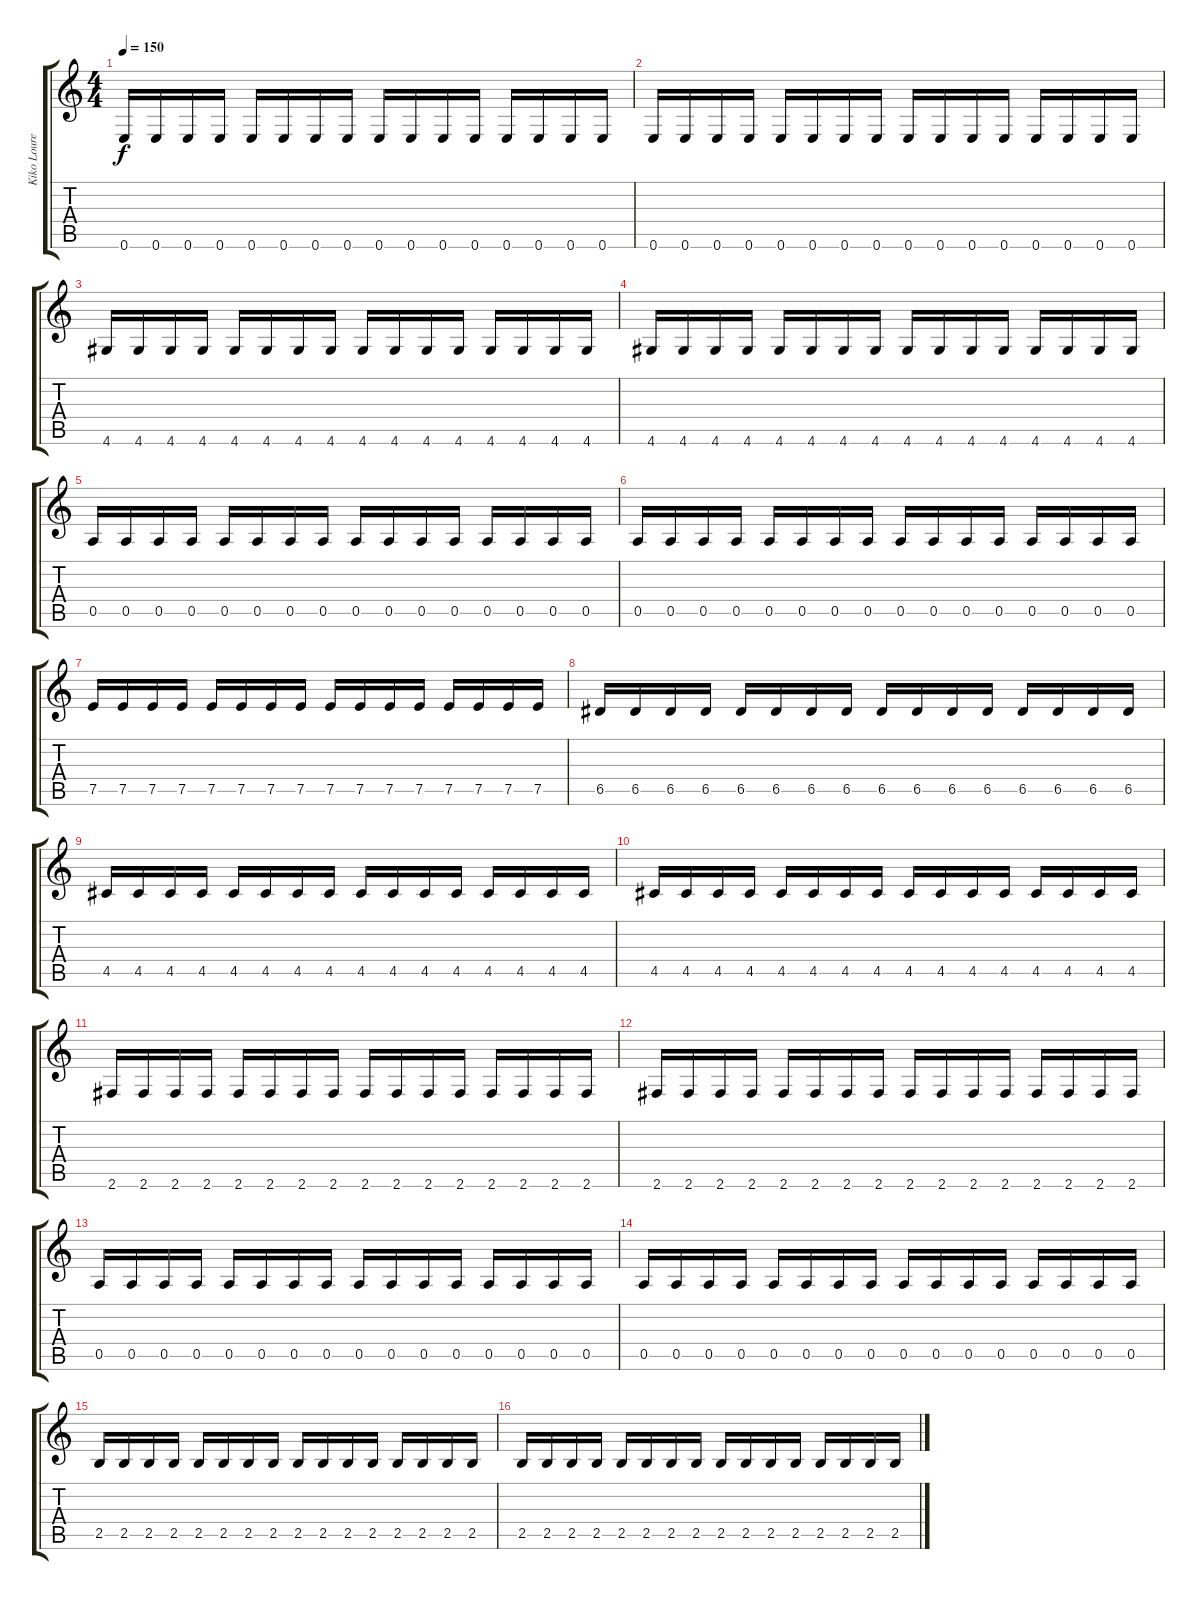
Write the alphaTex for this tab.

\track ("Kiko Loureiro" "Kiko Loure") {instrument distortionguitar}
\staff {score tabs}
\tuning (E4 B3 G3 D3 A2 E2) {hide}
\ts (4 4)
\tempo 150
\clef g2
\ks c
0.6.16{dy f} 0.6.16 0.6.16 0.6.16 0.6.16 0.6.16 0.6.16 0.6.16 0.6.16 0.6.16 0.6.16 0.6.16 0.6.16 0.6.16 0.6.16 0.6.16 |
0.6.16 0.6.16 0.6.16 0.6.16 0.6.16 0.6.16 0.6.16 0.6.16 0.6.16 0.6.16 0.6.16 0.6.16 0.6.16 0.6.16 0.6.16 0.6.16 |
4.6.16 4.6.16 4.6.16 4.6.16 4.6.16 4.6.16 4.6.16 4.6.16 4.6.16 4.6.16 4.6.16 4.6.16 4.6.16 4.6.16 4.6.16 4.6.16 |
4.6.16 4.6.16 4.6.16 4.6.16 4.6.16 4.6.16 4.6.16 4.6.16 4.6.16 4.6.16 4.6.16 4.6.16 4.6.16 4.6.16 4.6.16 4.6.16 |
0.5.16 0.5.16 0.5.16 0.5.16 0.5.16 0.5.16 0.5.16 0.5.16 0.5.16 0.5.16 0.5.16 0.5.16 0.5.16 0.5.16 0.5.16 0.5.16 |
0.5.16 0.5.16 0.5.16 0.5.16 0.5.16 0.5.16 0.5.16 0.5.16 0.5.16 0.5.16 0.5.16 0.5.16 0.5.16 0.5.16 0.5.16 0.5.16 |
7.5.16 7.5.16 7.5.16 7.5.16 7.5.16 7.5.16 7.5.16 7.5.16 7.5.16 7.5.16 7.5.16 7.5.16 7.5.16 7.5.16 7.5.16 7.5.16 |
6.5.16 6.5.16 6.5.16 6.5.16 6.5.16 6.5.16 6.5.16 6.5.16 6.5.16 6.5.16 6.5.16 6.5.16 6.5.16 6.5.16 6.5.16 6.5.16 |
4.5.16 4.5.16 4.5.16 4.5.16 4.5.16 4.5.16 4.5.16 4.5.16 4.5.16 4.5.16 4.5.16 4.5.16 4.5.16 4.5.16 4.5.16 4.5.16 |
4.5.16 4.5.16 4.5.16 4.5.16 4.5.16 4.5.16 4.5.16 4.5.16 4.5.16 4.5.16 4.5.16 4.5.16 4.5.16 4.5.16 4.5.16 4.5.16 |
2.6.16 2.6.16 2.6.16 2.6.16 2.6.16 2.6.16 2.6.16 2.6.16 2.6.16 2.6.16 2.6.16 2.6.16 2.6.16 2.6.16 2.6.16 2.6.16 |
2.6.16 2.6.16 2.6.16 2.6.16 2.6.16 2.6.16 2.6.16 2.6.16 2.6.16 2.6.16 2.6.16 2.6.16 2.6.16 2.6.16 2.6.16 2.6.16 |
0.5.16 0.5.16 0.5.16 0.5.16 0.5.16 0.5.16 0.5.16 0.5.16 0.5.16 0.5.16 0.5.16 0.5.16 0.5.16 0.5.16 0.5.16 0.5.16 |
0.5.16 0.5.16 0.5.16 0.5.16 0.5.16 0.5.16 0.5.16 0.5.16 0.5.16 0.5.16 0.5.16 0.5.16 0.5.16 0.5.16 0.5.16 0.5.16 |
2.5.16 2.5.16 2.5.16 2.5.16 2.5.16 2.5.16 2.5.16 2.5.16 2.5.16 2.5.16 2.5.16 2.5.16 2.5.16 2.5.16 2.5.16 2.5.16 |
2.5.16 2.5.16 2.5.16 2.5.16 2.5.16 2.5.16 2.5.16 2.5.16 2.5.16 2.5.16 2.5.16 2.5.16 2.5.16 2.5.16 2.5.16 2.5.16
